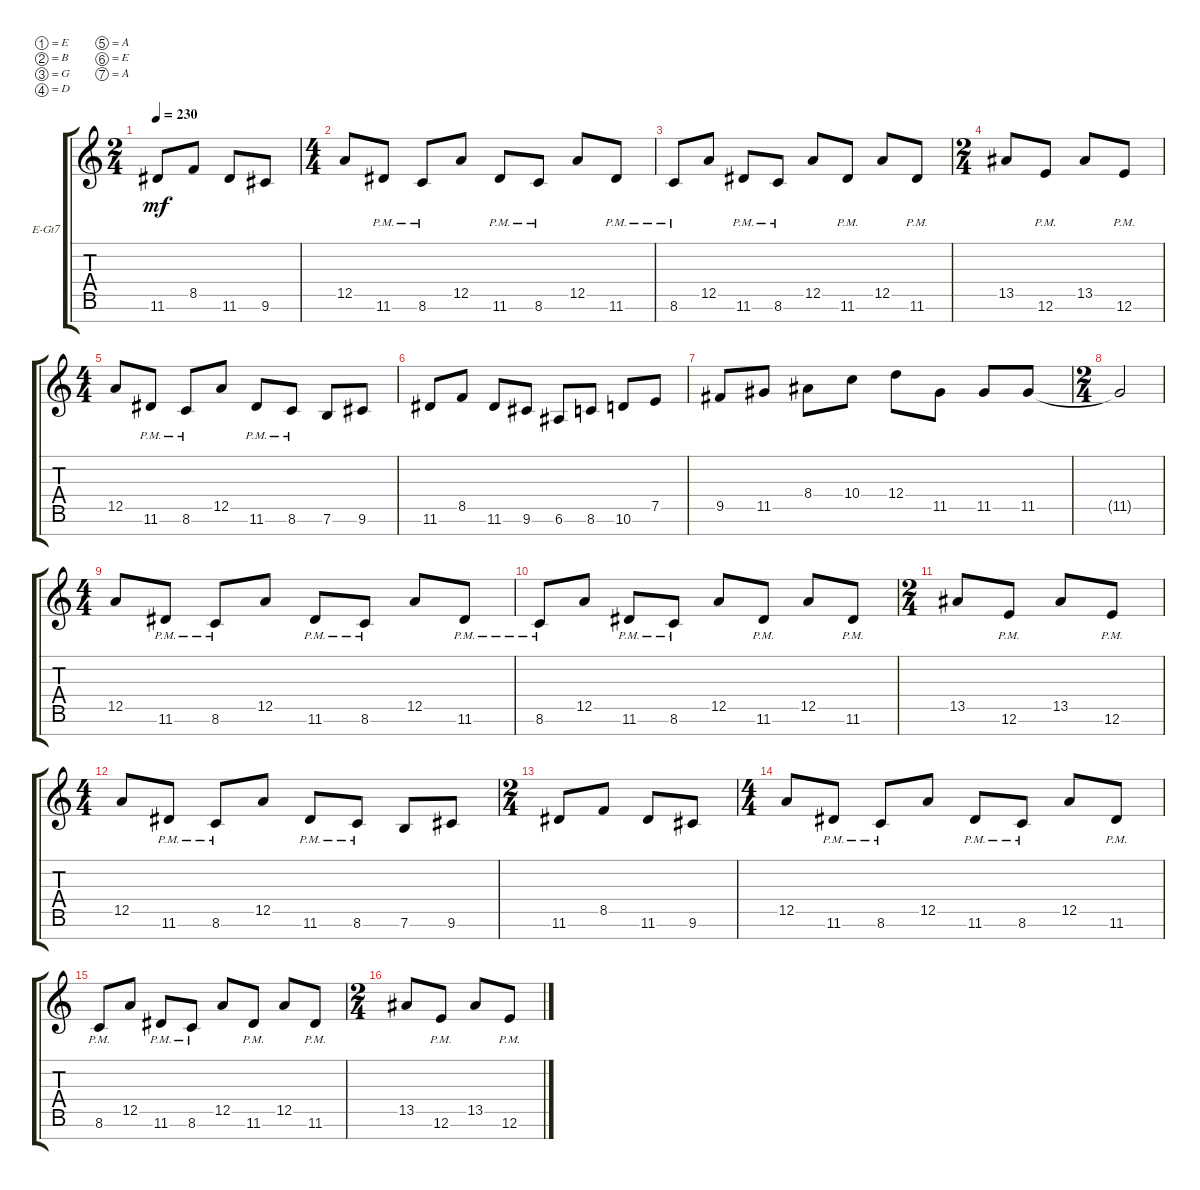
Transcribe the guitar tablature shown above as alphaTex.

\defaultSystemsLayout 4
\bracketExtendMode groupsimilarinstruments
\firstSystemTrackNameOrientation horizontal
\otherSystemsTrackNameOrientation horizontal
\track ("Electric Guitar" "E-Gt7") {instrument distortionguitar}
\staff {score tabs}
\tuning (E4 B3 G3 D3 A2 E2 A1)
\ts (2 4)
\tempo 230
\clef g2
\ks c
11.6.8{dy mf} 8.5.8 11.6.8 9.6.8 |
\ts (4 4)
12.5.8 11.6{pm}.8 8.6{pm}.8 12.5.8 11.6{pm}.8 8.6{pm}.8 12.5.8 11.6{pm}.8 |
8.6{pm}.8 12.5.8 11.6{pm}.8 8.6{pm}.8 12.5.8 11.6{pm}.8 12.5.8 11.6{pm}.8 |
\ts (2 4)
13.5.8 12.6{pm}.8 13.5.8 12.6{pm}.8 |
\ts (4 4)
12.5.8 11.6{pm}.8 8.6{pm}.8 12.5.8 11.6{pm}.8 8.6{pm}.8 7.6.8 9.6.8 |
11.6.8 8.5.8 11.6.8 9.6.8 6.6.8 8.6.8 10.6.8 7.5.8 |
9.5.8 11.5.8 8.4.8 10.4.8 12.4.8 11.5.8 11.5.8 11.5.8 |
\ts (2 4)
11.5{t}.2 |
\ts (4 4)
12.5.8 11.6{pm}.8 8.6{pm}.8 12.5.8 11.6{pm}.8 8.6{pm}.8 12.5.8 11.6{pm}.8 |
8.6{pm}.8 12.5.8 11.6{pm}.8 8.6{pm}.8 12.5.8 11.6{pm}.8 12.5.8 11.6{pm}.8 |
\ts (2 4)
13.5.8 12.6{pm}.8 13.5.8 12.6{pm}.8 |
\ts (4 4)
12.5.8 11.6{pm}.8 8.6{pm}.8 12.5.8 11.6{pm}.8 8.6{pm}.8 7.6.8 9.6.8 |
\ts (2 4)
11.6.8 8.5.8 11.6.8 9.6.8 |
\ts (4 4)
12.5.8 11.6{pm}.8 8.6{pm}.8 12.5.8 11.6{pm}.8 8.6{pm}.8 12.5.8 11.6{pm}.8 |
8.6{pm}.8 12.5.8 11.6{pm}.8 8.6{pm}.8 12.5.8 11.6{pm}.8 12.5.8 11.6{pm}.8 |
\ts (2 4)
13.5.8 12.6{pm}.8 13.5.8 12.6{pm}.8
